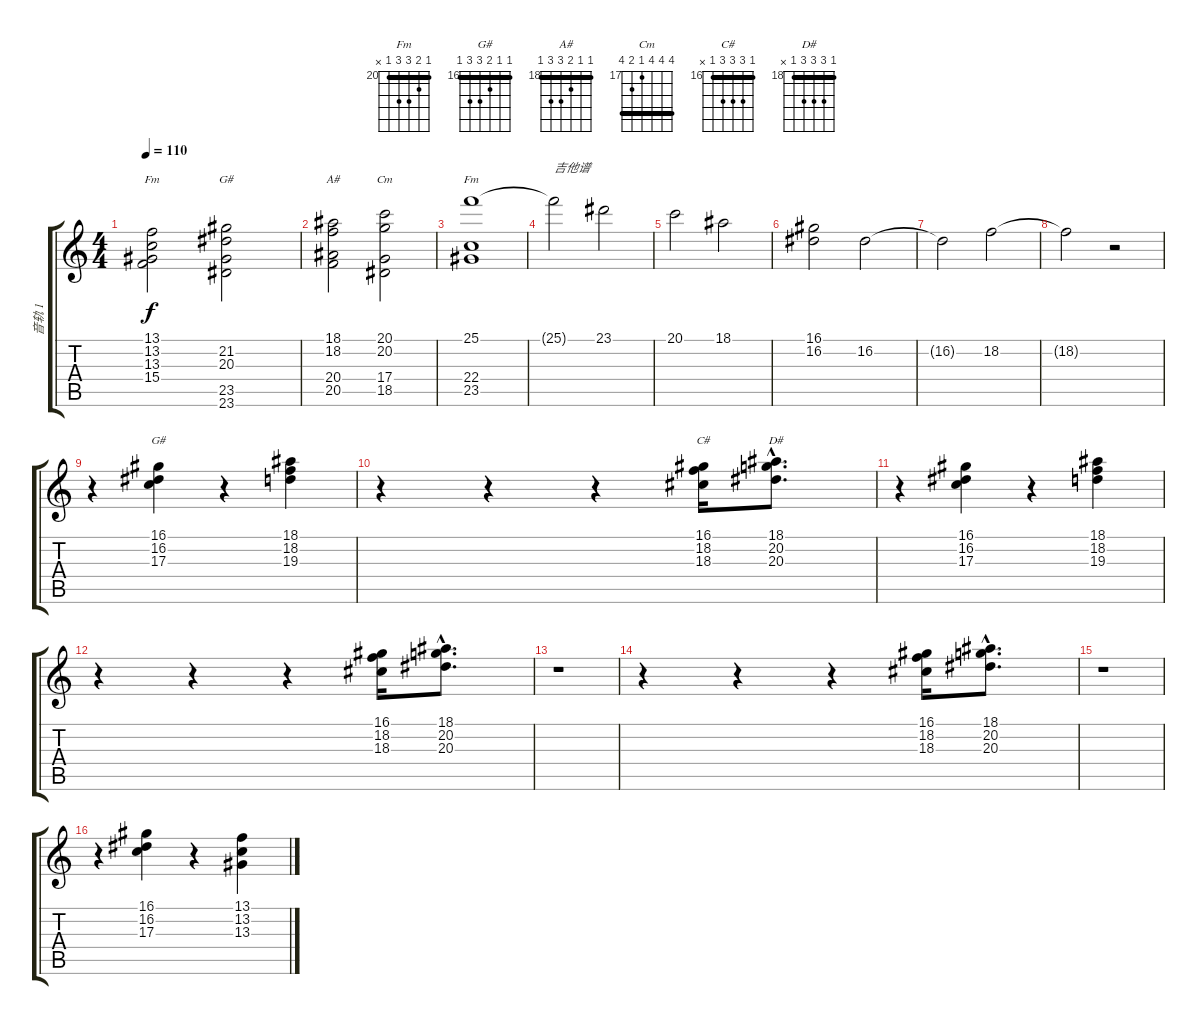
\track ("音轨 1" "音轨 1") {instrument stringensemble1}
\staff {score tabs}
\tuning (E4 B3 G3 D3 A2 E2) {hide}
\chord ("Fm" 13 13 13 15 15 13) {firstfret 13 barre 13}
\chord ("G#" 20 21 20 22 23 x) {firstfret 20 barre 20}
\chord ("A#" 18 18 19 20 20 18) {firstfret 18 barre 18}
\chord ("Cm" 20 20 20 17 18 20) {firstfret 17 barre 20}
\chord ("Fm" 20 21 22 22 20 x) {firstfret 20 barre 20}
\chord ("G#" 16 16 17 18 18 16) {firstfret 16 barre 16}
\chord ("C#" 16 18 18 18 16 x) {firstfret 16 barre 16}
\chord ("D#" 18 20 20 20 18 x) {firstfret 18 barre 18}
\ts (4 4)
\tempo 110
\clef g2
\ks c
(13.1 13.2 13.3 15.4).2{ch "Fm" dy f instrument stringensemble1} (21.2 20.3 23.5 23.6).2{ch "G#"} |
(18.1 18.2 20.4 20.5).2{ch "A#"} (20.1 20.2 17.4 18.5).2{ch "Cm"} |
(25.1 22.4 23.5).1{ch "Fm"} |
25.1{t}.2{txt "吉他谱"} 23.1.2 |
20.1.2 18.1.2 |
(16.1 16.2).2 16.2.2 |
16.2{t}.2 18.2.2 |
18.2{t}.2 r.2 |
r.4 (16.1 16.2 17.3).4{ch "G#"} r.4 (18.1 18.2 19.3).4 |
r.4 r.4 r.4 (16.1 18.2 18.3).16{ch "C#"} (18.1{hac} 20.2{hac} 20.3{hac}).8{d ch "D#"} |
r.4 (16.1 16.2 17.3).4 r.4 (18.1 18.2 19.3).4 |
r.4 r.4 r.4 (16.1 18.2 18.3).16 (18.1{hac} 20.2{hac} 20.3{hac}).8{d} |
r.1 |
r.4 r.4 r.4 (16.1 18.2 18.3).16 (18.1{hac} 20.2{hac} 20.3{hac}).8{d} |
r.1 |
r.4 (16.1 16.2 17.3).4 r.4 (13.1 13.2 13.3).4
